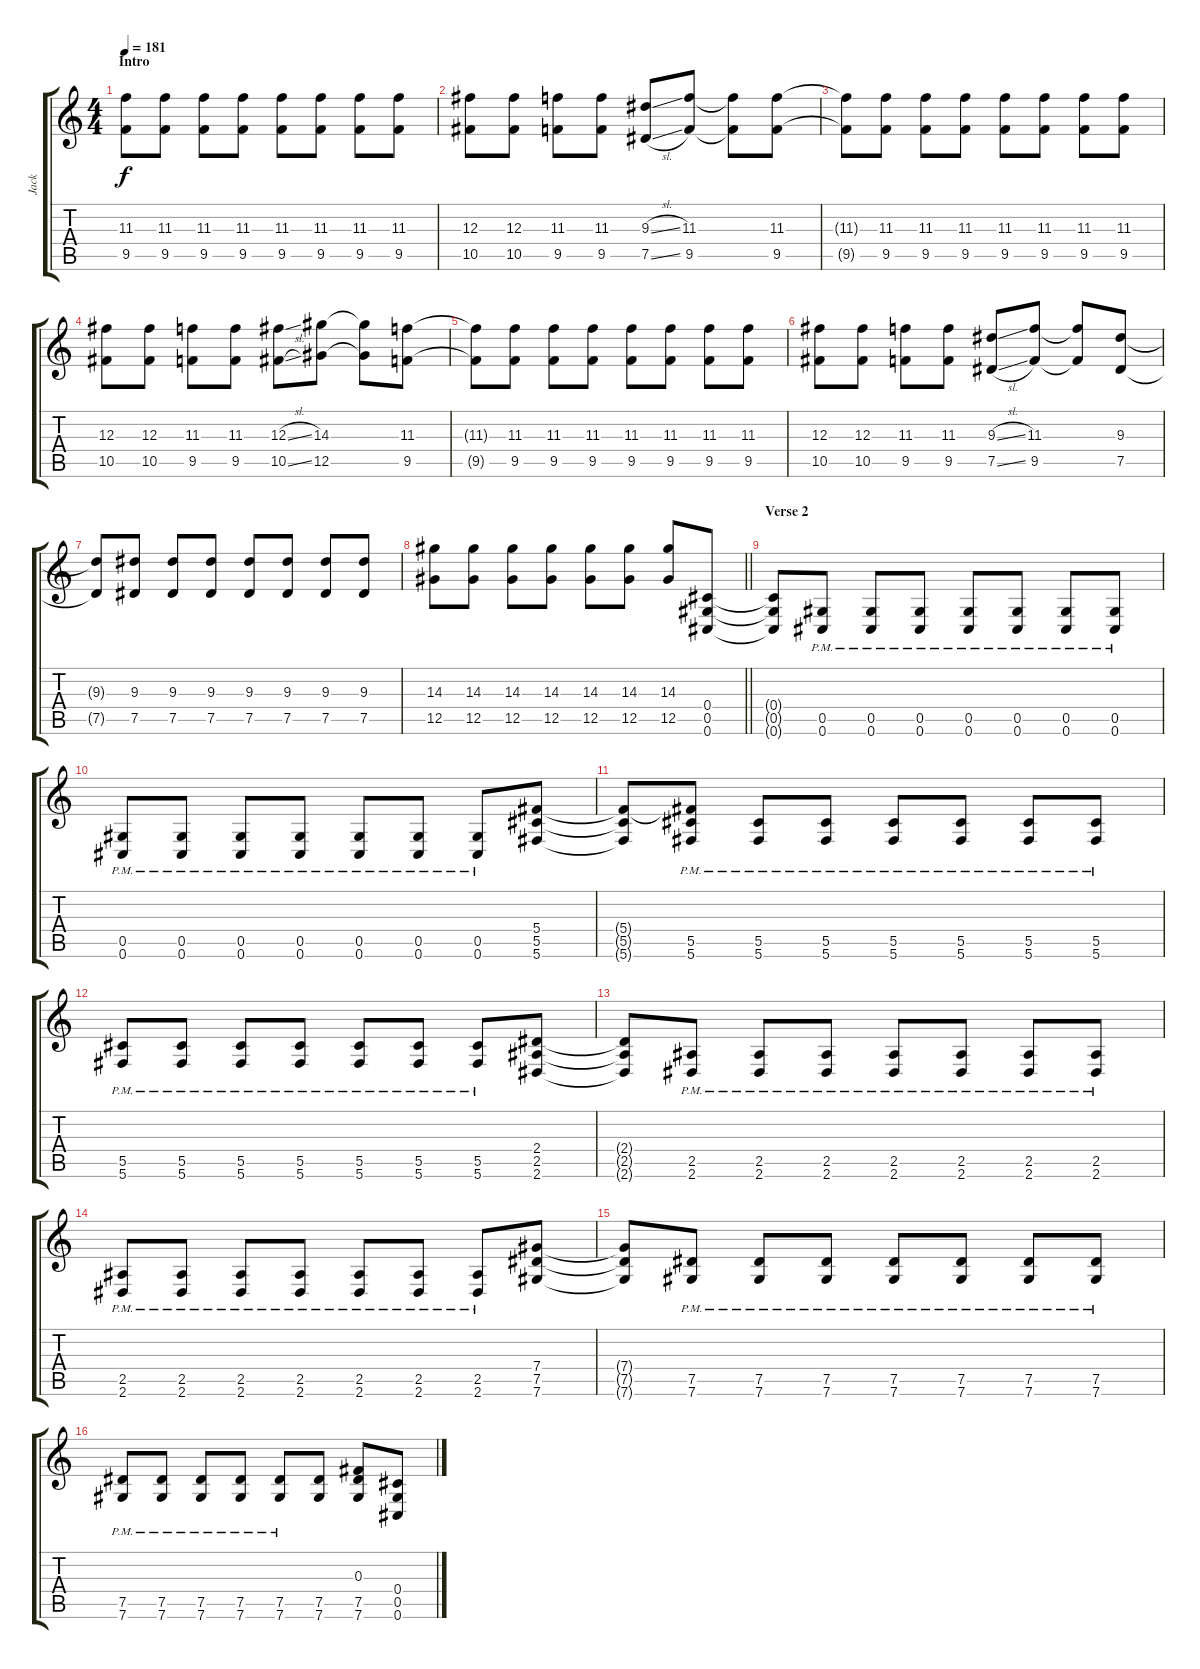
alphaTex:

\track ("Jack" "Jack") {instrument distortionguitar}
\staff {score tabs}
\tuning (Eb4 Bb3 Gb3 Db3 Ab2 Db2) {hide}
\ts (4 4)
\section ("" "Intro")
\tempo 181
\clef g2
\ks c
(11.3{t} 9.5{t}).8{dy f} (11.3 9.5).8 (11.3 9.5).8 (11.3 9.5).8 (11.3 9.5).8 (11.3 9.5).8 (11.3 9.5).8 (11.3 9.5).8 |
(12.3 10.5).8 (12.3 10.5).8 (11.3 9.5).8 (11.3 9.5).8 (9.3{sl} 7.5{sl}).8 (11.3 9.5).8 (11.3{t} 9.5{t}).8 (11.3 9.5).8 |
(11.3{t} 9.5{t}).8 (11.3 9.5).8 (11.3 9.5).8 (11.3 9.5).8 (11.3 9.5).8 (11.3 9.5).8 (11.3 9.5).8 (11.3 9.5).8 |
(12.3 10.5).8 (12.3 10.5).8 (11.3 9.5).8 (11.3 9.5).8 (12.3{sl} 10.5{sl}).8 (14.3 12.5).8 (14.3{t} 12.5{t}).8 (11.3 9.5).8 |
(11.3{t} 9.5{t}).8 (11.3 9.5).8 (11.3 9.5).8 (11.3 9.5).8 (11.3 9.5).8 (11.3 9.5).8 (11.3 9.5).8 (11.3 9.5).8 |
(12.3 10.5).8 (12.3 10.5).8 (11.3 9.5).8 (11.3 9.5).8 (9.3{sl} 7.5{sl}).8 (11.3 9.5).8 (11.3{t} 9.5{t}).8 (9.3 7.5).8 |
(9.3{t} 7.5{t}).8 (9.3 7.5).8 (9.3 7.5).8 (9.3 7.5).8 (9.3 7.5).8 (9.3 7.5).8 (9.3 7.5).8 (9.3 7.5).8 |
\barLineRight lightlight
(14.3 12.5).8 (14.3 12.5).8 (14.3 12.5).8 (14.3 12.5).8 (14.3 12.5).8 (14.3 12.5).8 (14.3 12.5).8 (0.4 0.5 0.6).8 |
\section ("" "Verse 2")
(0.4{t} 0.5{t} 0.6{t}).8 (0.5{pm} 0.6{pm}).8 (0.5{pm} 0.6{pm}).8 (0.5{pm} 0.6{pm}).8 (0.5{pm} 0.6{pm}).8 (0.5{pm} 0.6{pm}).8 (0.5{pm} 0.6{pm}).8 (0.5{pm} 0.6{pm}).8 |
(0.5{pm} 0.6{pm}).8 (0.5{pm} 0.6{pm}).8 (0.5{pm} 0.6{pm}).8 (0.5{pm} 0.6{pm}).8 (0.5{pm} 0.6{pm}).8 (0.5{pm} 0.6{pm}).8 (0.5{pm} 0.6{pm}).8 (5.4 5.5 5.6).8 |
(5.4{t} 5.5{t} 5.6{t}).8 (5.4{t} 5.5{pm} 5.6{pm}).8 (5.5{pm} 5.6{pm}).8 (5.5{pm} 5.6{pm}).8 (5.5{pm} 5.6{pm}).8 (5.5{pm} 5.6{pm}).8 (5.5{pm} 5.6{pm}).8 (5.5{pm} 5.6{pm}).8 |
(5.5{pm} 5.6{pm}).8 (5.5{pm} 5.6{pm}).8 (5.5{pm} 5.6{pm}).8 (5.5{pm} 5.6{pm}).8 (5.5{pm} 5.6{pm}).8 (5.5{pm} 5.6{pm}).8 (5.5{pm} 5.6{pm}).8 (2.4 2.5 2.6).8 |
(2.4{t} 2.5{t} 2.6{t}).8 (2.5{pm} 2.6{pm}).8 (2.5{pm} 2.6{pm}).8 (2.5{pm} 2.6{pm}).8 (2.5{pm} 2.6{pm}).8 (2.5{pm} 2.6{pm}).8 (2.5{pm} 2.6{pm}).8 (2.5{pm} 2.6{pm}).8 |
(2.5{pm} 2.6{pm}).8 (2.5{pm} 2.6{pm}).8 (2.5{pm} 2.6{pm}).8 (2.5{pm} 2.6{pm}).8 (2.5{pm} 2.6{pm}).8 (2.5{pm} 2.6{pm}).8 (2.5{pm} 2.6{pm}).8 (7.4 7.5 7.6).8 |
(7.4{t} 7.5{t} 7.6{t}).8 (7.5{pm} 7.6{pm}).8 (7.5{pm} 7.6{pm}).8 (7.5{pm} 7.6{pm}).8 (7.5{pm} 7.6{pm}).8 (7.5{pm} 7.6{pm}).8 (7.5{pm} 7.6{pm}).8 (7.5{pm} 7.6{pm}).8 |
(7.5{pm} 7.6{pm}).8 (7.5{pm} 7.6{pm}).8 (7.5{pm} 7.6{pm}).8 (7.5{pm} 7.6{pm}).8 (7.5{pm} 7.6{pm}).8 (7.5 7.6).8 (0.3 7.5 7.6).8 (0.4 0.5 0.6).8
